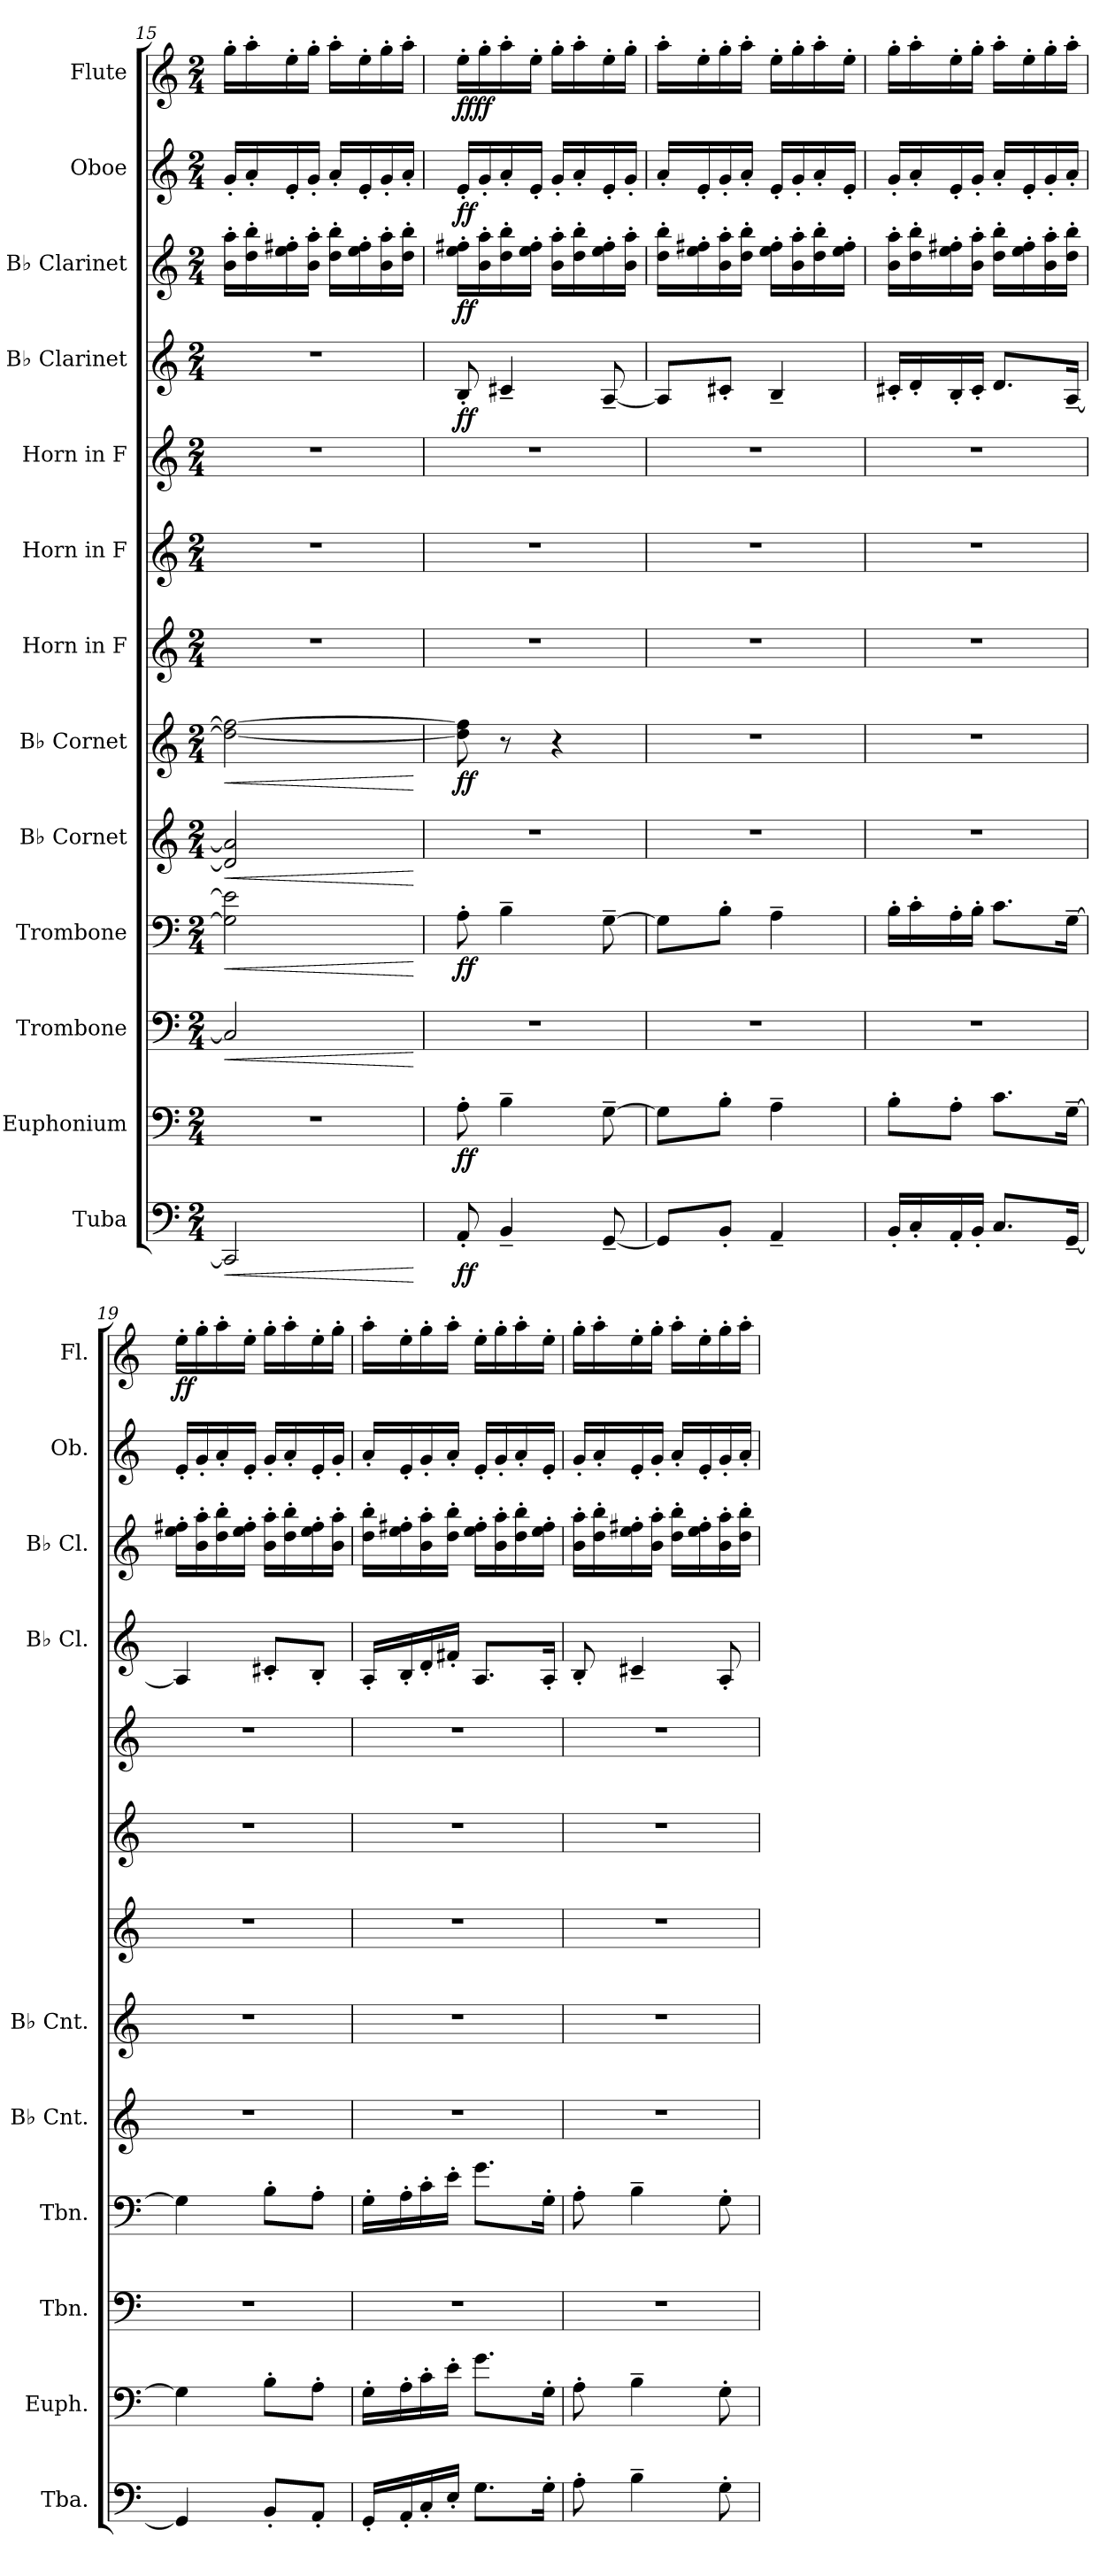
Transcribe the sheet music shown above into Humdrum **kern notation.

**kern	**dynam	**kern	**dynam	**kern	**dynam	**kern	**dynam	**kern	**dynam	**kern	**dynam	**kern	**kern	**kern	**kern	**dynam	**kern	**dynam	**kern	**dynam	**kern	**dynam
*part13	*part13	*part12	*part12	*part11	*part11	*part10	*part10	*part9	*part9	*part8	*part8	*part7	*part6	*part5	*part4	*part4	*part3	*part3	*part2	*part2	*part1	*part1
*staff13	*staff13	*staff12	*staff12	*staff11	*staff11	*staff10	*staff10	*staff9	*staff9	*staff8	*staff8	*staff7	*staff6	*staff5	*staff4	*staff4	*staff3	*staff3	*staff2	*staff2	*staff1	*staff1
*I"Tuba	*	*I"Euphonium	*	*I"Trombone	*	*I"Trombone	*	*I"B♭ Cornet	*	*I"B♭ Cornet	*	*I"Horn in F	*I"Horn in F	*I"Horn in F	*I"B♭ Clarinet	*	*I"B♭ Clarinet	*	*I"Oboe	*	*I"Flute	*
*I'Tba.	*	*I'Euph.	*	*I'Tbn.	*	*I'Tbn.	*	*I'B♭ Cnt.	*	*I'B♭ Cnt.	*	*	*	*	*I'B♭ Cl.	*	*I'B♭ Cl.	*	*I'Ob.	*	*I'Fl.	*
*clefF4	*	*clefF4	*	*clefF4	*	*clefF4	*	*clefG2	*	*clefG2	*	*clefG2	*clefG2	*clefG2	*clefG2	*	*clefG2	*	*clefG2	*	*clefG2	*
*	*	*	*	*	*	*	*	*ITrd1c2	*	*ITrd1c2	*	*ITrd4c7	*ITrd4c7	*ITrd4c7	*ITrd1c2	*	*ITrd1c2	*	*	*	*	*
*k[]	*	*k[]	*	*k[]	*	*k[]	*	*k[b-e-]	*	*k[b-e-]	*	*k[b-]	*k[b-]	*k[b-]	*k[b-e-]	*	*k[b-e-]	*	*k[]	*	*k[]	*
*M2/4	*	*M2/4	*	*M2/4	*	*M2/4	*	*M2/4	*	*M2/4	*	*M2/4	*M2/4	*M2/4	*M2/4	*	*M2/4	*	*M2/4	*	*M2/4	*
=15	=15	=15	=15	=15	=15	=15	=15	=15	=15	=15	=15	=15	=15	=15	=15	=15	=15	=15	=15	=15	=15	=15
!	!LO:HP:b	!	!	!	!LO:HP:b	!	!LO:HP:b	!	!LO:HP:b	!	!LO:HP:b	!	!	!	!	!	!	!	!	!	!	!
2CC/]	<	2r	.	2C/]	<	2G\] 2e\]	<	2c/] 2g/]	<	2cc\_ 2ee\_	<	2r	2r	2r	2r	.	16a\' 16gg\'LL	.	16g'/LL	.	16gg'\LL	.
.	.	.	.	.	.	.	.	.	.	.	.	.	.	.	.	.	16cc\' 16aa\'	.	16a'/	.	16aa'\	.
.	.	.	.	.	.	.	.	.	.	.	.	.	.	.	.	.	16dd\' 16een\'	.	16e'/	.	16ee'\	.
.	.	.	.	.	.	.	.	.	.	.	.	.	.	.	.	.	16a\' 16gg\'JJ	.	16g'/JJ	.	16gg'\JJ	.
.	.	.	.	.	.	.	.	.	.	.	.	.	.	.	.	.	16cc\' 16aa\'LL	.	16a'/LL	.	16aa'\LL	.
.	.	.	.	.	.	.	.	.	.	.	.	.	.	.	.	.	16dd\' 16ee\'	.	16e'/	.	16ee'\	.
.	.	.	.	.	.	.	.	.	.	.	.	.	.	.	.	.	16a\' 16gg\'	.	16g'/	.	16gg'\	.
.	.	.	.	.	.	.	.	.	.	.	.	.	.	.	.	.	16cc\' 16aa\'JJ	.	16a'/JJ	.	16aa'\JJ	.
.	[	.	.	.	[	.	[	.	[	.	[	.	.	.	.	.	.	.	.	.	.	.
=16	=16	=16	=16	=16	=16	=16	=16	=16	=16	=16	=16	=16	=16	=16	=16	=16	=16	=16	=16	=16	=16	=16
!	!LO:DY:b	!	!LO:DY:b	!	!	!	!LO:DY:b	!	!	!	!LO:DY:b	!	!	!	!	!LO:DY:b	!	!LO:DY:b	!	!LO:DY:b	!	!LO:DY:b
!	!	!	!	!	!	!	!	!	!	!	!	!	!	!	!	!	!	!	!	!	!	!LO:DY:n=1:b
8AA'/	ff	8A'\	ff	2r	.	8A'\	ff	2r	.	8cc\] 8ee\]	ff	2r	2r	2r	8A'/	ff	16dd\' 16een\'LL	ff	16e'/LL	ff	16ee'\LL	ff ff
.	.	.	.	.	.	.	.	.	.	.	.	.	.	.	.	.	16a\' 16gg\'	.	16g'/	.	16gg'\	.
4BB~/	.	4B~\	.	.	.	4B~\	.	.	.	8r	.	.	.	.	4Bn~/	.	16cc\' 16aa\'	.	16a'/	.	16aa'\	.
.	.	.	.	.	.	.	.	.	.	.	.	.	.	.	.	.	16dd\' 16ee\'JJ	.	16e'/JJ	.	16ee'\JJ	.
.	.	.	.	.	.	.	.	.	.	4r	.	.	.	.	.	.	16a\' 16gg\'LL	.	16g'/LL	.	16gg'\LL	.
.	.	.	.	.	.	.	.	.	.	.	.	.	.	.	.	.	16cc\' 16aa\'	.	16a'/	.	16aa'\	.
[8GG~/	.	[8G~\	.	.	.	[8G~\	.	.	.	.	.	.	.	.	[8G~/	.	16dd\' 16ee\'	.	16e'/	.	16ee'\	.
.	.	.	.	.	.	.	.	.	.	.	.	.	.	.	.	.	16a\' 16gg\'JJ	.	16g'/JJ	.	16gg'\JJ	.
!!LO:PB:g=z
=17	=17	=17	=17	=17	=17	=17	=17	=17	=17	=17	=17	=17	=17	=17	=17	=17	=17	=17	=17	=17	=17	=17
8GG/L]	.	8G\L]	.	2r	.	8G\L]	.	2r	.	2r	.	2r	2r	2r	8G/L]	.	16cc\' 16aa\'LL	.	16a'/LL	.	16aa'\LL	.
.	.	.	.	.	.	.	.	.	.	.	.	.	.	.	.	.	16dd\' 16een\'	.	16e'/	.	16ee'\	.
8BB'/J	.	8B'\J	.	.	.	8B'\J	.	.	.	.	.	.	.	.	8Bn'/J	.	16a\' 16gg\'	.	16g'/	.	16gg'\	.
.	.	.	.	.	.	.	.	.	.	.	.	.	.	.	.	.	16cc\' 16aa\'JJ	.	16a'/JJ	.	16aa'\JJ	.
4AA~/	.	4A~\	.	.	.	4A~\	.	.	.	.	.	.	.	.	4A~/	.	16dd\' 16ee\'LL	.	16e'/LL	.	16ee'\LL	.
.	.	.	.	.	.	.	.	.	.	.	.	.	.	.	.	.	16a\' 16gg\'	.	16g'/	.	16gg'\	.
.	.	.	.	.	.	.	.	.	.	.	.	.	.	.	.	.	16cc\' 16aa\'	.	16a'/	.	16aa'\	.
.	.	.	.	.	.	.	.	.	.	.	.	.	.	.	.	.	16dd\' 16ee\'JJ	.	16e'/JJ	.	16ee'\JJ	.
=18	=18	=18	=18	=18	=18	=18	=18	=18	=18	=18	=18	=18	=18	=18	=18	=18	=18	=18	=18	=18	=18	=18
16BB'/LL	.	8B'\L	.	2r	.	16B'\LL	.	2r	.	2r	.	2r	2r	2r	16Bn'/LL	.	16a\' 16gg\'LL	.	16g'/LL	.	16gg'\LL	.
16C'/	.	.	.	.	.	16c'\	.	.	.	.	.	.	.	.	16c'/	.	16cc\' 16aa\'	.	16a'/	.	16aa'\	.
16AA'/	.	8A'\J	.	.	.	16A'\	.	.	.	.	.	.	.	.	16A'/	.	16dd\' 16een\'	.	16e'/	.	16ee'\	.
16BB'/JJ	.	.	.	.	.	16B'\JJ	.	.	.	.	.	.	.	.	16B'/JJ	.	16a\' 16gg\'JJ	.	16g'/JJ	.	16gg'\JJ	.
8.C/L	.	8.c\L	.	.	.	8.c\L	.	.	.	.	.	.	.	.	8.c/L	.	16cc\' 16aa\'LL	.	16a'/LL	.	16aa'\LL	.
.	.	.	.	.	.	.	.	.	.	.	.	.	.	.	.	.	16dd\' 16ee\'	.	16e'/	.	16ee'\	.
.	.	.	.	.	.	.	.	.	.	.	.	.	.	.	.	.	16a\' 16gg\'	.	16g'/	.	16gg'\	.
[16GG~/Jk	.	[16G~\Jk	.	.	.	[16G~\Jk	.	.	.	.	.	.	.	.	[16G~/Jk	.	16cc\' 16aa\'JJ	.	16a'/JJ	.	16aa'\JJ	.
=19	=19	=19	=19	=19	=19	=19	=19	=19	=19	=19	=19	=19	=19	=19	=19	=19	=19	=19	=19	=19	=19	=19
!	!	!	!	!	!	!	!	!	!	!	!	!	!	!	!	!	!	!	!	!	!	!LO:DY:b
4GG/]	.	4G\]	.	2r	.	4G\]	.	2r	.	2r	.	2r	2r	2r	4G/]	.	16dd\' 16een\'LL	.	16e'/LL	.	16ee'\LL	ff
.	.	.	.	.	.	.	.	.	.	.	.	.	.	.	.	.	16a\' 16gg\'	.	16g'/	.	16gg'\	.
.	.	.	.	.	.	.	.	.	.	.	.	.	.	.	.	.	16cc\' 16aa\'	.	16a'/	.	16aa'\	.
.	.	.	.	.	.	.	.	.	.	.	.	.	.	.	.	.	16dd\' 16ee\'JJ	.	16e'/JJ	.	16ee'\JJ	.
8BB'/L	.	8B'\L	.	.	.	8B'\L	.	.	.	.	.	.	.	.	8Bn'/L	.	16a\' 16gg\'LL	.	16g'/LL	.	16gg'\LL	.
.	.	.	.	.	.	.	.	.	.	.	.	.	.	.	.	.	16cc\' 16aa\'	.	16a'/	.	16aa'\	.
8AA'/J	.	8A'\J	.	.	.	8A'\J	.	.	.	.	.	.	.	.	8A'/J	.	16dd\' 16ee\'	.	16e'/	.	16ee'\	.
.	.	.	.	.	.	.	.	.	.	.	.	.	.	.	.	.	16a\' 16gg\'JJ	.	16g'/JJ	.	16gg'\JJ	.
!!LO:PB:g=z
=20	=20	=20	=20	=20	=20	=20	=20	=20	=20	=20	=20	=20	=20	=20	=20	=20	=20	=20	=20	=20	=20	=20
16GG'/LL	.	16G'\LL	.	2r	.	16G'\LL	.	2r	.	2r	.	2r	2r	2r	16G'/LL	.	16cc\' 16aa\'LL	.	16a'/LL	.	16aa'\LL	.
16AA'/	.	16A'\	.	.	.	16A'\	.	.	.	.	.	.	.	.	16A'/	.	16dd\' 16een\'	.	16e'/	.	16ee'\	.
16C'/	.	16c'\	.	.	.	16c'\	.	.	.	.	.	.	.	.	16c'/	.	16a\' 16gg\'	.	16g'/	.	16gg'\	.
16E'/JJ	.	16e'\JJ	.	.	.	16e'\JJ	.	.	.	.	.	.	.	.	16en'/JJ	.	16cc\' 16aa\'JJ	.	16a'/JJ	.	16aa'\JJ	.
8.G\L	.	8.g\L	.	.	.	8.g\L	.	.	.	.	.	.	.	.	8.G/L	.	16dd\' 16ee\'LL	.	16e'/LL	.	16ee'\LL	.
.	.	.	.	.	.	.	.	.	.	.	.	.	.	.	.	.	16a\' 16gg\'	.	16g'/	.	16gg'\	.
.	.	.	.	.	.	.	.	.	.	.	.	.	.	.	.	.	16cc\' 16aa\'	.	16a'/	.	16aa'\	.
16G'\Jk	.	16G'\Jk	.	.	.	16G'\Jk	.	.	.	.	.	.	.	.	16G'/Jk	.	16dd\' 16ee\'JJ	.	16e'/JJ	.	16ee'\JJ	.
=21	=21	=21	=21	=21	=21	=21	=21	=21	=21	=21	=21	=21	=21	=21	=21	=21	=21	=21	=21	=21	=21	=21
8A'\	.	8A'\	.	2r	.	8A'\	.	2r	.	2r	.	2r	2r	2r	8A'/	.	16a\' 16gg\'LL	.	16g'/LL	.	16gg'\LL	.
.	.	.	.	.	.	.	.	.	.	.	.	.	.	.	.	.	16cc\' 16aa\'	.	16a'/	.	16aa'\	.
4B~\	.	4B~\	.	.	.	4B~\	.	.	.	.	.	.	.	.	4Bn~/	.	16dd\' 16een\'	.	16e'/	.	16ee'\	.
.	.	.	.	.	.	.	.	.	.	.	.	.	.	.	.	.	16a\' 16gg\'JJ	.	16g'/JJ	.	16gg'\JJ	.
.	.	.	.	.	.	.	.	.	.	.	.	.	.	.	.	.	16cc\' 16aa\'LL	.	16a'/LL	.	16aa'\LL	.
.	.	.	.	.	.	.	.	.	.	.	.	.	.	.	.	.	16dd\' 16ee\'	.	16e'/	.	16ee'\	.
8G'\	.	8G'\	.	.	.	8G'\	.	.	.	.	.	.	.	.	8G'/	.	16a\' 16gg\'	.	16g'/	.	16gg'\	.
.	.	.	.	.	.	.	.	.	.	.	.	.	.	.	.	.	16cc\' 16aa\'JJ	.	16a'/JJ	.	16aa'\JJ	.
=	=	=	=	=	=	=	=	=	=	=	=	=	=	=	=	=	=	=	=	=	=	=
*-	*-	*-	*-	*-	*-	*-	*-	*-	*-	*-	*-	*-	*-	*-	*-	*-	*-	*-	*-	*-	*-	*-
